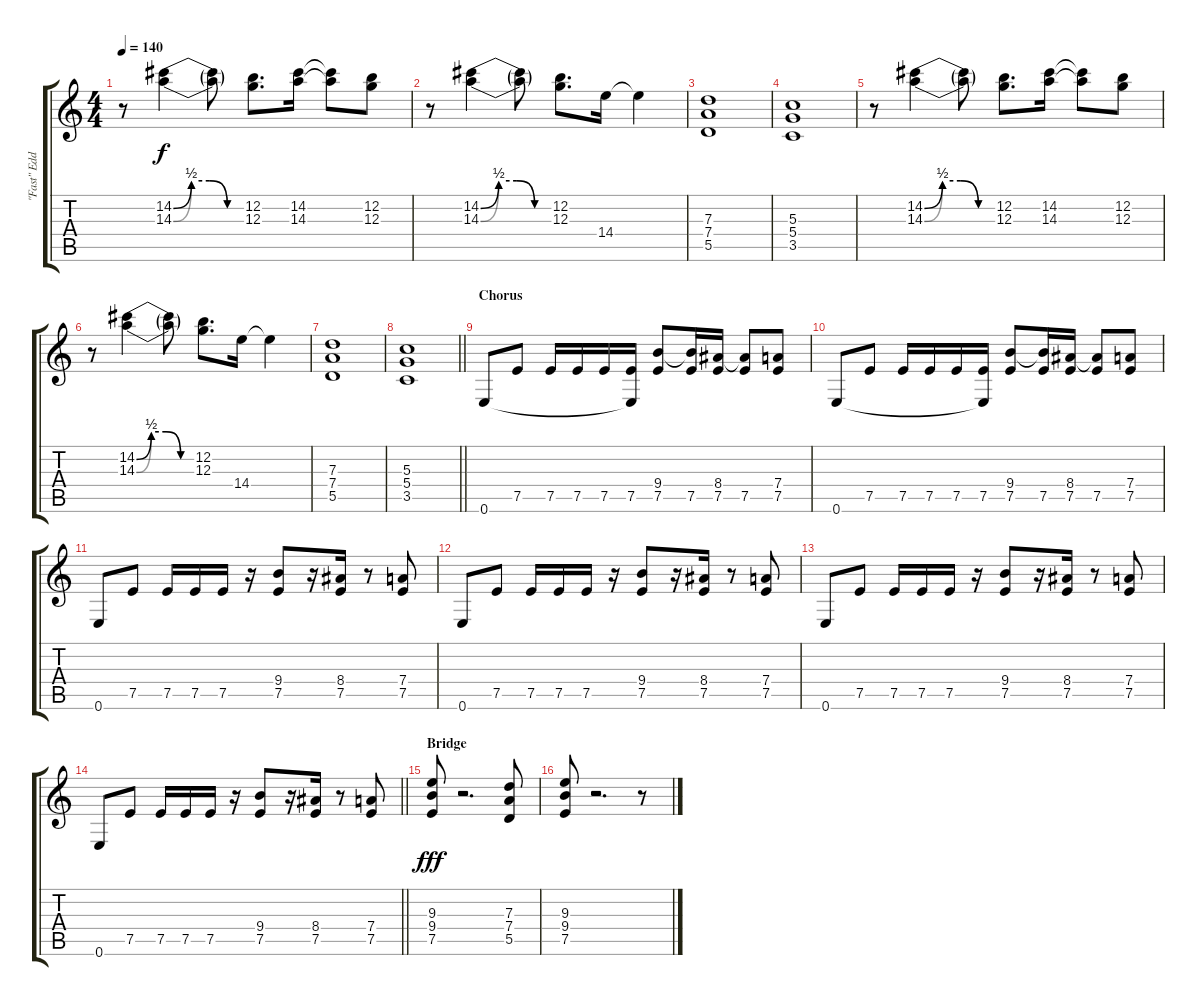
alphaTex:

\track ("\"Fast\" Eddie Clarke (Guitar)" "\"Fast\" Edd") {instrument overdrivenguitar}
\staff {score tabs}
\tuning (E4 B3 G3 D3 A2 E2) {hide}
\ts (4 4)
\tempo 140
\clef g2
\ks c
r.8{dy f} (14.2{be (custom 0 0 15 2 30 2 45 0 60 0)} 14.3{be (custom 0 0 15 2 30 2 45 0 60 0)}).4 (14.2{t} 14.3{t}).8 (12.2 12.3).8{d} (14.2 14.3).16 (14.2{t} 14.3{t}).8 (12.2 12.3).8 |
r.8 (14.2{be (custom 0 0 15 2 30 2 45 0 60 0)} 14.3{be (custom 0 0 15 2 30 2 45 0 60 0)}).4 (14.2{t} 14.3{t}).8 (12.2 12.3).8{d} 14.4.16 14.4{t}.4 |
(7.3 7.4 5.5).1 |
(5.3 5.4 3.5).1 |
r.8 (14.2{be (custom 0 0 15 2 30 2 45 0 60 0)} 14.3{be (custom 0 0 15 2 30 2 45 0 60 0)}).4 (14.2{t} 14.3{t}).8 (12.2 12.3).8{d} (14.2 14.3).16 (14.2{t} 14.3{t}).8 (12.2 12.3).8 |
r.8 (14.2{be (custom 0 0 15 2 30 2 45 0 60 0)} 14.3{be (custom 0 0 15 2 30 2 45 0 60 0)}).4 (14.2{t} 14.3{t}).8 (12.2 12.3).8{d} 14.4.16 14.4{t}.4 |
(7.3 7.4 5.5).1 |
\barLineRight lightlight
(5.3 5.4 3.5).1 |
\section ("" "Chorus")
0.6.8 7.5.8 7.5.16 7.5.16 7.5.16 (7.5 0.6{t}).16 (9.4 7.5).8 (9.4{t} 7.5).16 (8.4 7.5).16 (8.4{t} 7.5).8 (7.4 7.5).8 |
0.6.8 7.5.8 7.5.16 7.5.16 7.5.16 (7.5 0.6{t}).16 (9.4 7.5).8 (9.4{t} 7.5).16 (8.4 7.5).16 (8.4{t} 7.5).8 (7.4 7.5).8 |
0.6.8 7.5.8 7.5.16 7.5.16 7.5.16 r.16 (9.4 7.5).8 r.16 (8.4 7.5).16 r.8 (7.4 7.5).8 |
0.6.8 7.5.8 7.5.16 7.5.16 7.5.16 r.16 (9.4 7.5).8 r.16 (8.4 7.5).16 r.8 (7.4 7.5).8 |
0.6.8 7.5.8 7.5.16 7.5.16 7.5.16 r.16 (9.4 7.5).8 r.16 (8.4 7.5).16 r.8 (7.4 7.5).8 |
\barLineRight lightlight
0.6.8 7.5.8 7.5.16 7.5.16 7.5.16 r.16 (9.4 7.5).8 r.16 (8.4 7.5).16 r.8 (7.4 7.5).8 |
\section ("" "Bridge")
(9.3 9.4 7.5).8{dy fff} r.2{d} (7.3 7.4 5.5).8 |
(9.3 9.4 7.5).8 r.2{d} r.8
